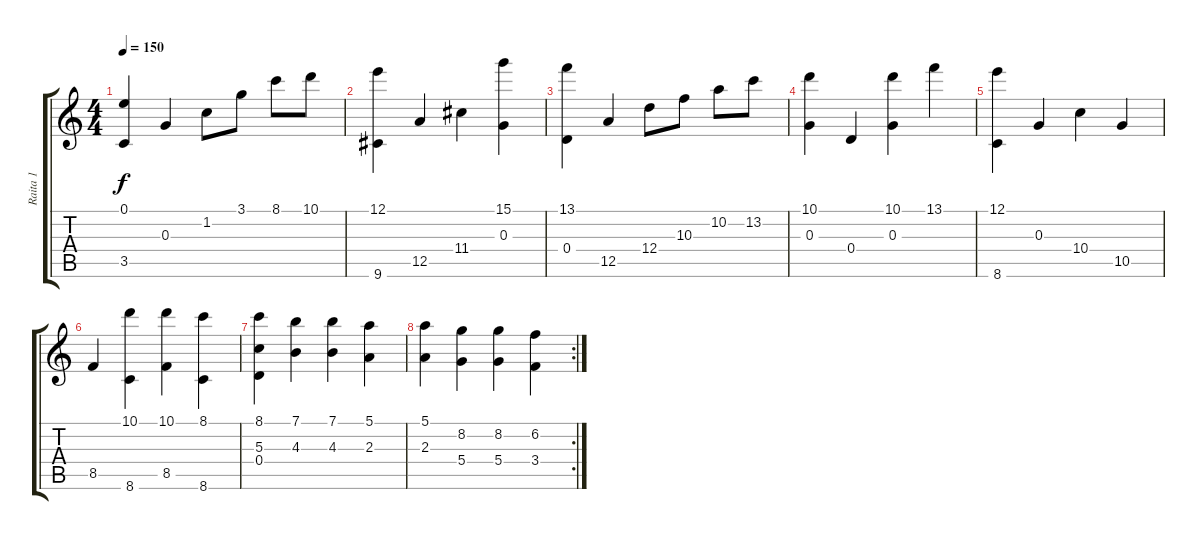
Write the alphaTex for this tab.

\track ("Raita 1" "Raita 1") {instrument acousticguitarnylon}
\staff {score tabs}
\tuning (E4 B3 G3 D3 A2 E2) {hide}
\ts (4 4)
\tempo 150
\clef g2
\ks c
(0.1 3.5).4{dy f} 0.3.4 1.2.8 3.1.8 8.1.8 10.1.8 |
(12.1 9.6).4 12.5.4 11.4.4 (15.1 0.3).4 |
(13.1 0.4).4 12.5.4 12.4.8 10.3.8 10.2.8 13.2.8 |
(10.1 0.3).4 0.4.4 (10.1 0.3).4 13.1.4 |
(12.1 8.6).4 0.3.4 10.4.4 10.5.4 |
8.5.4 (10.1 8.6).4 (10.1 8.5).4 (8.1 8.6).4 |
(8.1 5.3 0.4).4 (7.1 4.3).4 (7.1 4.3).4 (5.1 2.3).4 |
\rc 2
(5.1 2.3).4 (8.2 5.4).4 (8.2 5.4).4 (6.2 3.4).4
